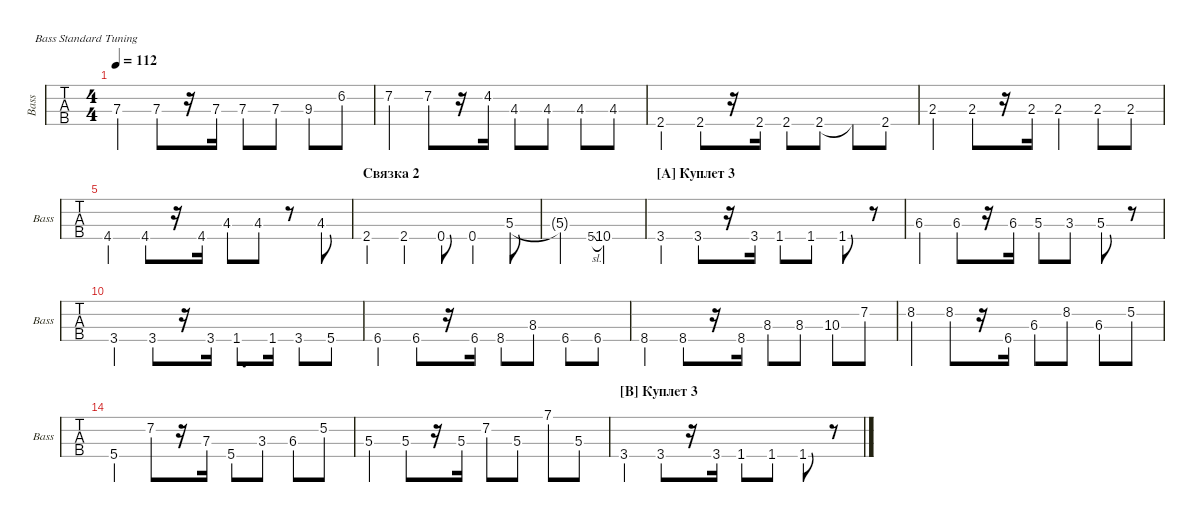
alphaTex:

\defaultSystemsLayout 4
\hideDynamics
\bracketExtendMode groupsimilarinstruments
\singleTrackTrackNamePolicy allsystems
\multiTrackTrackNamePolicy allsystems
\otherSystemsTrackNameOrientation horizontal
\defaultBarNumberDisplay FirstOfSystem
\track ("Bass" "Bass") {instrument electricbassfinger}
\staff {tabs}
\tuning (G2 D2 A1 E1)
\ts (4 4)
\tempo 112
\clef f4
\ks f#minor
7.3.4{dy mf} 7.3.8 r.16 7.3.16 7.3.8 7.3.8 9.3.8 6.2.8 |
7.2.4 7.2.8 r.16 4.2.16 4.3.8 4.3.8 4.3.8 4.3.8 |
2.4.4 2.4.8 r.16 2.4.16 2.4.8 2.4.8 2.4{t}.8 2.4.8 |
2.3.4 2.3.8 r.16 2.3.16 2.3.4 2.3.8 2.3.8 |
4.4.4 4.4.8 r.16 4.4.16 4.3.8 4.3.8 r.8 4.3.8 |
\section ("" "Связка 2")
2.4.4 2.4.4 0.4.8 0.4.4 5.3.8 |
5.3{t}.2 5.4{sl}.8{gr} 10.4.2 |
\section ("A" "Куплет 3")
\ks gminor
3.4.4 3.4.8 r.16 3.4.16 1.4.8 1.4.8 1.4.8 r.8 |
6.3.4 6.3.8 r.16 6.3.16 5.3.8 3.3.8 5.3.8 r.8 |
3.4.4 3.4.8 r.16 3.4.16 1.4.8{d} 1.4.16 3.4.8 5.4.8 |
6.4.4 6.4.8 r.16 6.4.16 8.4.8 8.3.8 6.4.8 6.4.8 |
8.4.4 8.4.8 r.16 8.4.16 8.3.8 8.3.8 10.3.8 7.2.8 |
8.2.4 8.2.8 r.16 6.4.16 6.3.8 8.2.8 6.3.8 5.2.8 |
5.4.4 7.2.8 r.16 7.3.16 5.4.8 3.3.8 6.3.8 5.2.8 |
5.3.4 5.3.8 r.16 5.3.16 7.2.8 5.3.8 7.1.8 5.3.8 |
\section ("B" "Куплет 3")
3.4.4 3.4.8 r.16 3.4.16 1.4.8 1.4.8 1.4.8 r.8
